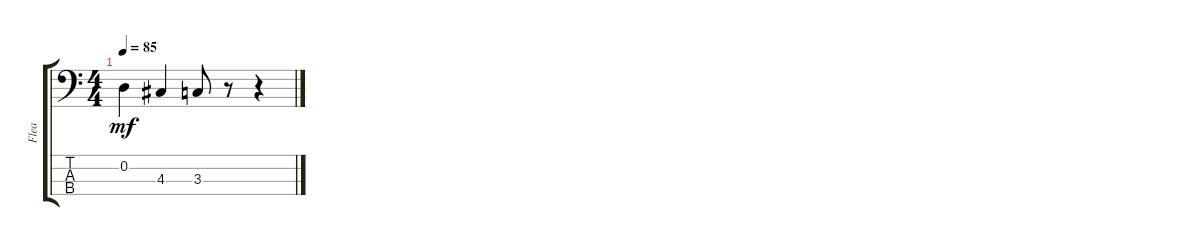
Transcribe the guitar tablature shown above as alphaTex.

\track ("Flea" "Flea") {instrument electricbassfinger}
\staff {score tabs}
\tuning (G2 D2 A1 E1) {hide}
\ts (4 4)
\tempo 85
\clef f4
\ks c
0.2.4{dy mf} 4.3.4 3.3.8 r.8 r.4
